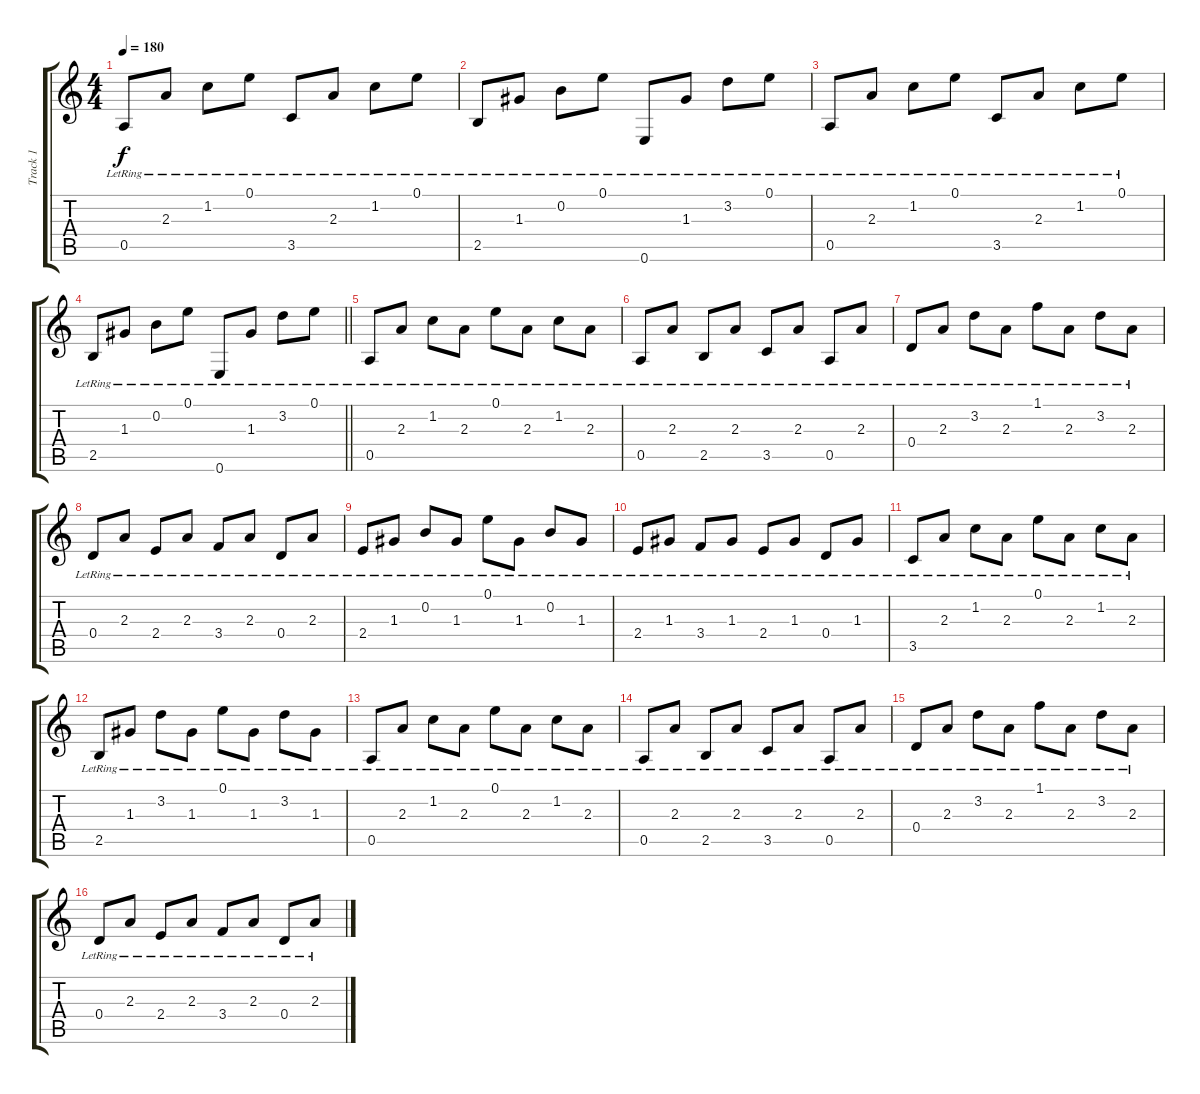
\track ("Track 1" "Track 1") {instrument acousticguitarnylon}
\staff {score tabs}
\tuning (E4 B3 G3 D3 A2 E2) {hide}
\ts (4 4)
\section ("" "")
\tempo 180
\clef g2
\ks c
0.5{lr}.8{dy f} 2.3{lr}.8 1.2{lr}.8 0.1{lr}.8 3.5{lr}.8 2.3{lr}.8 1.2{lr}.8 0.1{lr}.8 |
2.5{lr}.8 1.3{lr}.8 0.2{lr}.8 0.1{lr}.8 0.6{lr}.8 1.3{lr}.8 3.2{lr}.8 0.1{lr}.8 |
0.5{lr}.8 2.3{lr}.8 1.2{lr}.8 0.1{lr}.8 3.5{lr}.8 2.3{lr}.8 1.2{lr}.8 0.1{lr}.8 |
\barLineRight lightlight
2.5{lr}.8 1.3{lr}.8 0.2{lr}.8 0.1{lr}.8 0.6{lr}.8 1.3{lr}.8 3.2{lr}.8 0.1{lr}.8 |
\section ("" "")
0.5{lr}.8 2.3{lr}.8 1.2{lr}.8 2.3{lr}.8 0.1{lr}.8 2.3{lr}.8 1.2{lr}.8 2.3{lr}.8 |
0.5{lr}.8 2.3{lr}.8 2.5{lr}.8 2.3{lr}.8 3.5{lr}.8 2.3{lr}.8 0.5{lr}.8 2.3{lr}.8 |
0.4{lr}.8 2.3{lr}.8 3.2{lr}.8 2.3{lr}.8 1.1{lr}.8 2.3{lr}.8 3.2{lr}.8 2.3{lr}.8 |
0.4{lr}.8 2.3{lr}.8 2.4{lr}.8 2.3{lr}.8 3.4{lr}.8 2.3{lr}.8 0.4{lr}.8 2.3{lr}.8 |
2.4{lr}.8 1.3{lr}.8 0.2{lr}.8 1.3{lr}.8 0.1{lr}.8 1.3{lr}.8 0.2{lr}.8 1.3{lr}.8 |
2.4{lr}.8 1.3{lr}.8 3.4{lr}.8 1.3{lr}.8 2.4{lr}.8 1.3{lr}.8 0.4{lr}.8 1.3{lr}.8 |
3.5{lr}.8 2.3{lr}.8 1.2{lr}.8 2.3{lr}.8 0.1{lr}.8 2.3{lr}.8 1.2{lr}.8 2.3{lr}.8 |
2.5{lr}.8 1.3{lr}.8 3.2{lr}.8 1.3{lr}.8 0.1{lr}.8 1.3{lr}.8 3.2{lr}.8 1.3{lr}.8 |
0.5{lr}.8 2.3{lr}.8 1.2{lr}.8 2.3{lr}.8 0.1{lr}.8 2.3{lr}.8 1.2{lr}.8 2.3{lr}.8 |
0.5{lr}.8 2.3{lr}.8 2.5{lr}.8 2.3{lr}.8 3.5{lr}.8 2.3{lr}.8 0.5{lr}.8 2.3{lr}.8 |
0.4{lr}.8 2.3{lr}.8 3.2{lr}.8 2.3{lr}.8 1.1{lr}.8 2.3{lr}.8 3.2{lr}.8 2.3{lr}.8 |
0.4{lr}.8 2.3{lr}.8 2.4{lr}.8 2.3{lr}.8 3.4{lr}.8 2.3{lr}.8 0.4{lr}.8 2.3{lr}.8
